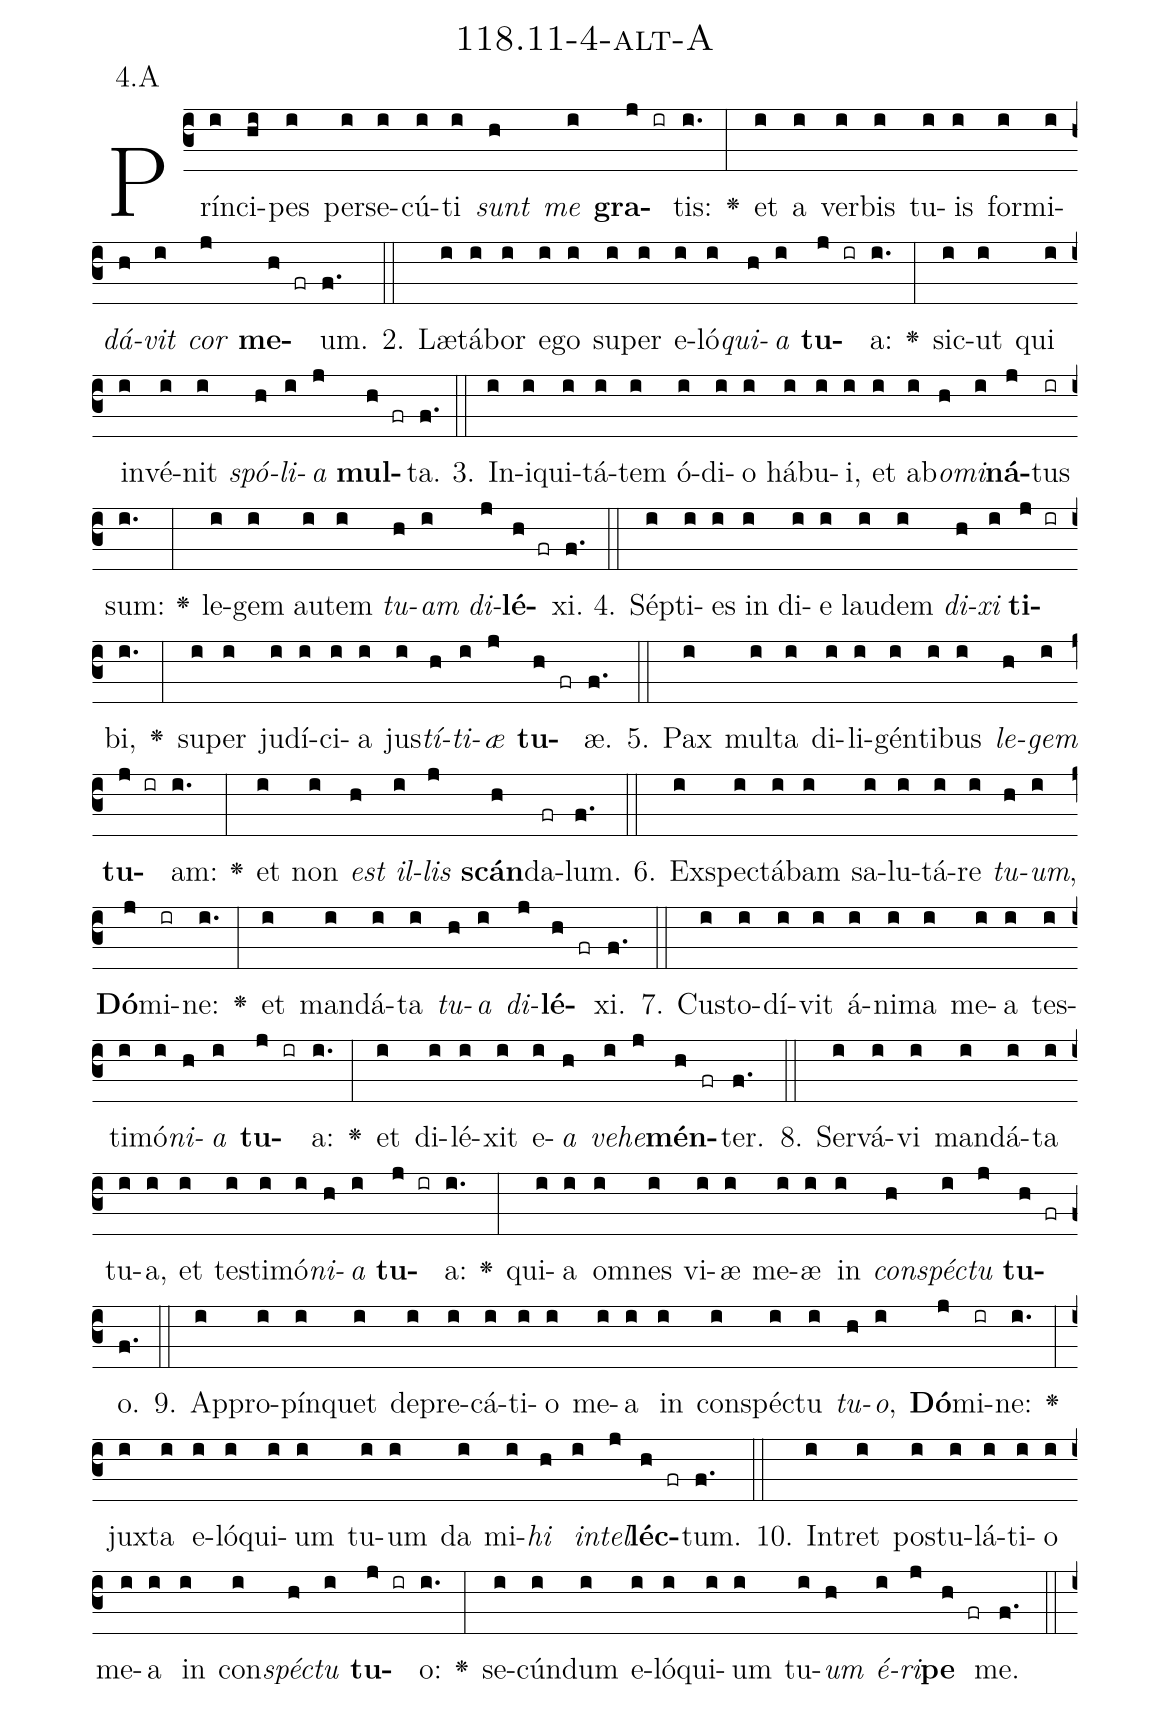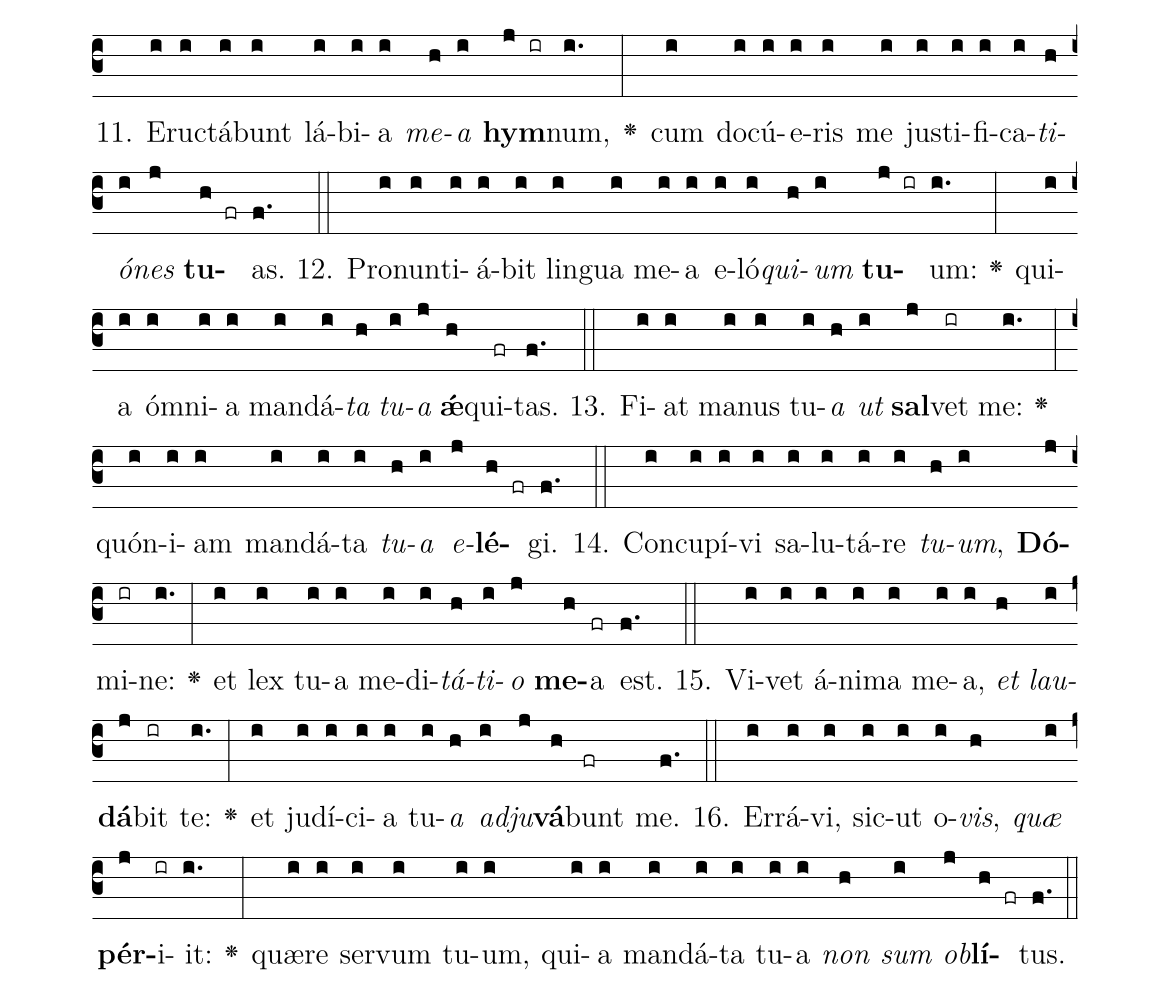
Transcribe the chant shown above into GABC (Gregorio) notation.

name: 118.11-4-alt-A;
annotation: 4.A;
%%
(c3)Prín(i)ci(hi)pes(i) per(i)se(i)cú(i)ti(i) <i>sunt</i>(h) <i>me</i>(i) <b>gra</b>(j ir)tis:(i.) <v>\greheightstar</v>(:) et(i) a(i) ver(i)bis(i) tu(i)is(i) for(i)mi(i)<i>dá</i>(h)<i>vit</i>(i) <i>cor</i>(j) <b>me</b>(h fr)um.(f.) (::)
2. Læ(i)tá(i)bor(i) e(i)go(i) su(i)per(i) e(i)ló(i)<i>qui</i>(h)<i>a</i>(i) <b>tu</b>(j ir)a:(i.) <v>\greheightstar</v>(:) sic(i)ut(i) qui(i) in(i)vé(i)nit(i) <i>spó</i>(h)<i>li</i>(i)<i>a</i>(j) <b>mul</b>(h fr)ta.(f.) (::)
3. In(i)i(i)qui(i)tá(i)tem(i) ó(i)di(i)o(i) há(i)bu(i)i,(i) et(i) ab(i)<i>o</i>(h)<i>mi</i>(i)<b>ná</b>(j)tus(ir) sum:(i.) <v>\greheightstar</v>(:) le(i)gem(i) au(i)tem(i) <i>tu</i>(h)<i>am</i>(i) <i>di</i>(j)<b>lé</b>(h fr)xi.(f.) (::)
4. Sép(i)ti(i)es(i) in(i) di(i)e(i) lau(i)dem(i) <i>di</i>(h)<i>xi</i>(i) <b>ti</b>(j ir)bi,(i.) <v>\greheightstar</v>(:) su(i)per(i) ju(i)dí(i)ci(i)a(i) jus(i)<i>tí</i>(h)<i>ti</i>(i)<i>æ</i>(j) <b>tu</b>(h fr)æ.(f.) (::)
5. Pax(i) mul(i)ta(i) di(i)li(i)gén(i)ti(i)bus(i) <i>le</i>(h)<i>gem</i>(i) <b>tu</b>(j ir)am:(i.) <v>\greheightstar</v>(:) et(i) non(i) <i>est</i>(h) <i>il</i>(i)<i>lis</i>(j) <b>scán</b>(h)da(fr)lum.(f.) (::)
6. Ex(i)spec(i)tá(i)bam(i) sa(i)lu(i)tá(i)re(i) <i>tu</i>(h)<i>um</i>,(i) <b>Dó</b>(j)mi(ir)ne:(i.) <v>\greheightstar</v>(:) et(i) man(i)dá(i)ta(i) <i>tu</i>(h)<i>a</i>(i) <i>di</i>(j)<b>lé</b>(h fr)xi.(f.) (::)
7. Cus(i)to(i)dí(i)vit(i) á(i)ni(i)ma(i) me(i)a(i) tes(i)ti(i)mó(i)<i>ni</i>(h)<i>a</i>(i) <b>tu</b>(j ir)a:(i.) <v>\greheightstar</v>(:) et(i) di(i)lé(i)xit(i) e(i)<i>a</i>(h) <i>ve</i>(i)<i>he</i>(j)<b>mén</b>(h fr)ter.(f.) (::)
8. Ser(i)vá(i)vi(i) man(i)dá(i)ta(i) tu(i)a,(i) et(i) tes(i)ti(i)mó(i)<i>ni</i>(h)<i>a</i>(i) <b>tu</b>(j ir)a:(i.) <v>\greheightstar</v>(:) qui(i)a(i) om(i)nes(i) vi(i)æ(i) me(i)æ(i) in(i) <i>con</i>(h)<i>spéc</i>(i)<i>tu</i>(j) <b>tu</b>(h fr)o.(f.) (::)
9. Ap(i)pro(i)pín(i)quet(i) de(i)pre(i)cá(i)ti(i)o(i) me(i)a(i) in(i) con(i)spéc(i)tu(i) <i>tu</i>(h)<i>o</i>,(i) <b>Dó</b>(j)mi(ir)ne:(i.) <v>\greheightstar</v>(:) jux(i)ta(i) e(i)ló(i)qui(i)um(i) tu(i)um(i) da(i) mi(i)<i>hi</i>(h) <i>in</i>(i)<i>tel</i>(j)<b>léc</b>(h fr)tum.(f.) (::)
10. In(i)tret(i) pos(i)tu(i)lá(i)ti(i)o(i) me(i)a(i) in(i) con(i)<i>spéc</i>(h)<i>tu</i>(i) <b>tu</b>(j ir)o:(i.) <v>\greheightstar</v>(:) se(i)cún(i)dum(i) e(i)ló(i)qui(i)um(i) tu(i)<i>um</i>(h) <i>é</i>(i)<i>ri</i>(j)<b>pe</b>(h fr) me.(f.) (::)
11. E(i)ruc(i)tá(i)bunt(i) lá(i)bi(i)a(i) <i>me</i>(h)<i>a</i>(i) <b>hym</b>(j ir)num,(i.) <v>\greheightstar</v>(:) cum(i) do(i)cú(i)e(i)ris(i) me(i) jus(i)ti(i)fi(i)ca(i)<i>ti</i>(h)<i>ó</i>(i)<i>nes</i>(j) <b>tu</b>(h fr)as.(f.) (::)
12. Pro(i)nun(i)ti(i)á(i)bit(i) lin(i)gua(i) me(i)a(i) e(i)ló(i)<i>qui</i>(h)<i>um</i>(i) <b>tu</b>(j ir)um:(i.) <v>\greheightstar</v>(:) qui(i)a(i) óm(i)ni(i)a(i) man(i)dá(i)<i>ta</i>(h) <i>tu</i>(i)<i>a</i>(j) <b>ǽ</b>(h)qui(fr)tas.(f.) (::)
13. Fi(i)at(i) ma(i)nus(i) tu(i)<i>a</i>(h) <i>ut</i>(i) <b>sal</b>(j)vet(ir) me:(i.) <v>\greheightstar</v>(:) quón(i)i(i)am(i) man(i)dá(i)ta(i) <i>tu</i>(h)<i>a</i>(i) <i>e</i>(j)<b>lé</b>(h fr)gi.(f.) (::)
14. Con(i)cu(i)pí(i)vi(i) sa(i)lu(i)tá(i)re(i) <i>tu</i>(h)<i>um</i>,(i) <b>Dó</b>(j)mi(ir)ne:(i.) <v>\greheightstar</v>(:) et(i) lex(i) tu(i)a(i) me(i)di(i)<i>tá</i>(h)<i>ti</i>(i)<i>o</i>(j) <b>me</b>(h)a(fr) est.(f.) (::)
15. Vi(i)vet(i) á(i)ni(i)ma(i) me(i)a,(i) <i>et</i>(h) <i>lau</i>(i)<b>dá</b>(j)bit(ir) te:(i.) <v>\greheightstar</v>(:) et(i) ju(i)dí(i)ci(i)a(i) tu(i)<i>a</i>(h) <i>ad</i>(i)<i>ju</i>(j)<b>vá</b>(h)bunt(fr) me.(f.) (::)
16. Er(i)rá(i)vi,(i) sic(i)ut(i) o(i)<i>vis</i>,(h) <i>quæ</i>(i) <b>pér</b>(j)i(ir)it:(i.) <v>\greheightstar</v>(:) quæ(i)re(i) ser(i)vum(i) tu(i)um,(i) qui(i)a(i) man(i)dá(i)ta(i) tu(i)a(i) <i>non</i>(h) <i>sum</i>(i) <i>ob</i>(j)<b>lí</b>(h fr)tus.(f.) (::)
